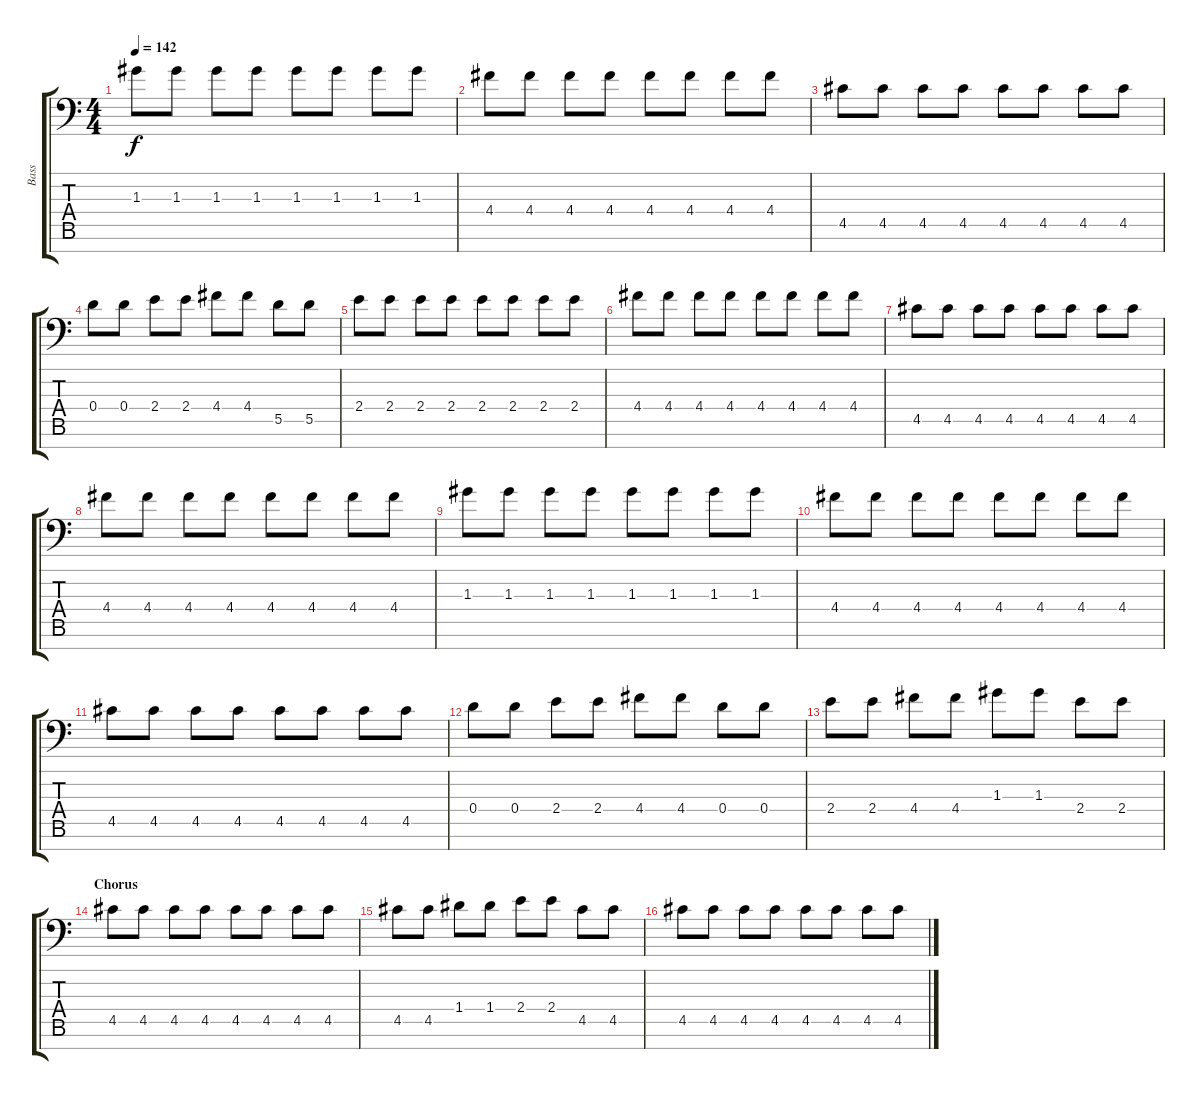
\track ("Bass" "Bass") {instrument electricbassfinger}
\staff {score tabs}
\tuning (E4 B3 G3 D3 A2 E2 C-1) {hide}
\ts (4 4)
\tempo 142
\clef f4
\ks c
1.3.8{dy f} 1.3.8 1.3.8 1.3.8 1.3.8 1.3.8 1.3.8 1.3.8 |
4.4.8 4.4.8 4.4.8 4.4.8 4.4.8 4.4.8 4.4.8 4.4.8 |
4.5.8 4.5.8 4.5.8 4.5.8 4.5.8 4.5.8 4.5.8 4.5.8 |
0.4.8 0.4.8 2.4.8 2.4.8 4.4.8 4.4.8 5.5.8 5.5.8 |
2.4.8 2.4.8 2.4.8 2.4.8 2.4.8 2.4.8 2.4.8 2.4.8 |
4.4.8 4.4.8 4.4.8 4.4.8 4.4.8 4.4.8 4.4.8 4.4.8 |
4.5.8 4.5.8 4.5.8 4.5.8 4.5.8 4.5.8 4.5.8 4.5.8 |
4.4.8 4.4.8 4.4.8 4.4.8 4.4.8 4.4.8 4.4.8 4.4.8 |
1.3.8 1.3.8 1.3.8 1.3.8 1.3.8 1.3.8 1.3.8 1.3.8 |
4.4.8 4.4.8 4.4.8 4.4.8 4.4.8 4.4.8 4.4.8 4.4.8 |
4.5.8 4.5.8 4.5.8 4.5.8 4.5.8 4.5.8 4.5.8 4.5.8 |
0.4.8 0.4.8 2.4.8 2.4.8 4.4.8 4.4.8 0.4.8 0.4.8 |
2.4.8 2.4.8 4.4.8 4.4.8 1.3.8 1.3.8 2.4.8 2.4.8 |
\section ("" "Chorus")
4.5.8 4.5.8 4.5.8 4.5.8 4.5.8 4.5.8 4.5.8 4.5.8 |
4.5.8 4.5.8 1.4.8 1.4.8 2.4.8 2.4.8 4.5.8 4.5.8 |
4.5.8 4.5.8 4.5.8 4.5.8 4.5.8 4.5.8 4.5.8 4.5.8
